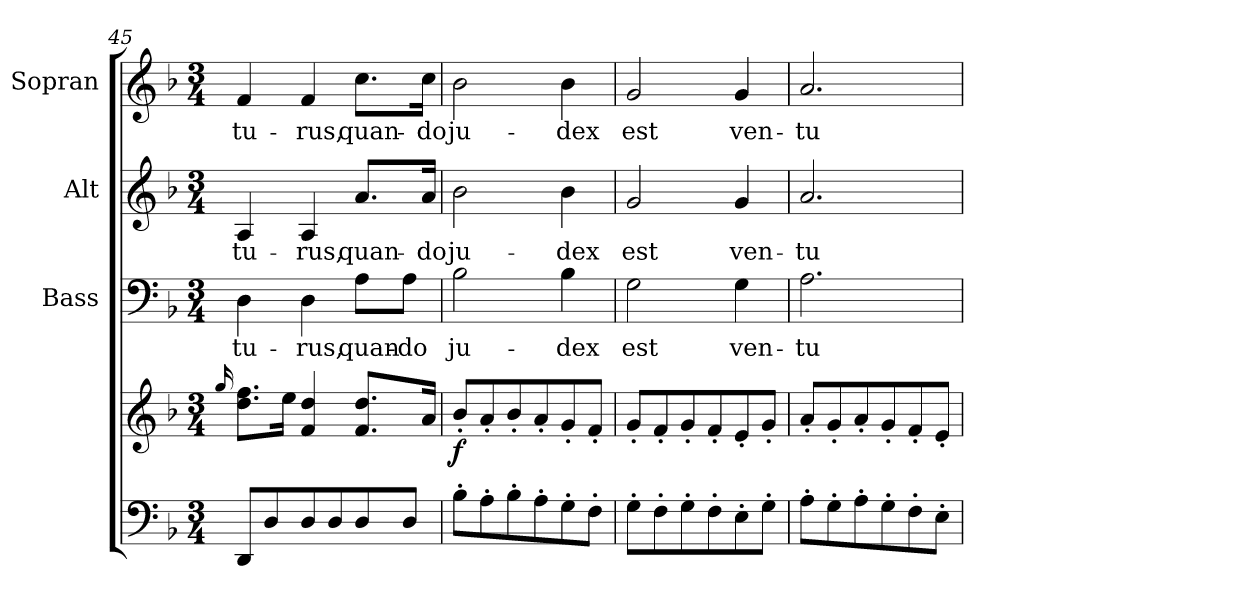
**kern	**kern	**dynam	**kern	**text	**kern	**text	**kern	**text
*part4	*part4	*part4	*part3	*part3	*part2	*part2	*part1	*part1
*staff5	*staff4	*staff4/5	*staff3	*staff3	*staff2	*staff2	*staff1	*staff1
*	*	*	*I"Bass	*	*I"Alt	*	*I"Sopran	*
*	*	*	*I'B.	*	*I'A.	*	*I'S.	*
*clefF4	*clefG2	*	*clefF4	*	*clefG2	*	*clefG2	*
*k[b-]	*k[b-]	*	*k[b-]	*	*k[b-]	*	*k[b-]	*
*F:	*F:	*	*F:	*	*F:	*	*F:	*
*M3/4	*M3/4	*	*M3/4	*	*M3/4	*	*M3/4	*
=45	=45	=45	=45	=45	=45	=45	=45	=45
.	16qqgg/	.	.	.	.	.	.	.
!	!	!	!	!LO:LY:b	!	!LO:LY:b	!	!LO:LY:b
8DD/L	8.dd\ 8.ff\L	.	4D\	-tu-	4A/	-tu-	4f/	-tu-
8D/	.	.	.	.	.	.	.	.
.	16ee\Jk	.	.	.	.	.	.	.
!	!	!	!	!LO:LY:b	!	!LO:LY:b	!	!LO:LY:b
8D/	4f/ 4dd/	.	4D\	-rus,	4A/	-rus,	4f/	-rus,
8D/	.	.	.	.	.	.	.	.
!	!	!	!	!LO:LY:b	!	!LO:LY:b	!	!LO:LY:b
8D/	8.f/ 8.dd/L	.	8A\L	quan-	8.a/L	quan-	8.cc\L	quan-
!	!	!	!	!LO:LY:b	!	!	!	!
8D/J	.	.	8A\J	-do	.	.	.	.
!	!	!	!	!	!	!LO:LY:b	!	!LO:LY:b
.	16a/Jk	.	.	.	16a/Jk	-do	16cc\Jk	-do
=46	=46	=46	=46	=46	=46	=46	=46	=46
!	!	!LO:DY:b	!	!LO:LY:b	!	!LO:LY:b	!	!LO:LY:b
8B-'>\L	8b-'</L	f	2B-\	ju-	2b-\	ju-	2b-\	ju-
8A'>\	8a'</	.	.	.	.	.	.	.
8B-'>\	8b-'</	.	.	.	.	.	.	.
8A'>\	8a'</	.	.	.	.	.	.	.
!	!	!	!	!LO:LY:b	!	!LO:LY:b	!	!LO:LY:b
8G'>\	8g'</	.	4B-\	-dex	4b-\	-dex	4b-\	-dex
8F'>\J	8f'</J	.	.	.	.	.	.	.
!!LO:LB:g=z
=47	=47	=47	=47	=47	=47	=47	=47	=47
!	!	!	!	!LO:LY:b	!	!LO:LY:b	!	!LO:LY:b
8G'>\L	8g'</L	.	2G\	est	2g/	est	2g/	est
8F'>\	8f'</	.	.	.	.	.	.	.
8G'>\	8g'</	.	.	.	.	.	.	.
8F'>\	8f'</	.	.	.	.	.	.	.
!	!	!	!	!LO:LY:b	!	!LO:LY:b	!	!LO:LY:b
8E'>\	8e'</	.	4G\	ven-	4g/	ven-	4g/	ven-
8G'>\J	8g'</J	.	.	.	.	.	.	.
=48	=48	=48	=48	=48	=48	=48	=48	=48
!	!	!	!	!LO:LY:b	!	!LO:LY:b	!	!LO:LY:b
8A'>\L	8a'</L	.	2.A\	-tu-	2.a/	-tu-	2.a/	-tu-
8G'>\	8g'</	.	.	.	.	.	.	.
8A'>\	8a'</	.	.	.	.	.	.	.
8G'>\	8g'</	.	.	.	.	.	.	.
8F'>\	8f'</	.	.	.	.	.	.	.
8E'>\J	8e'</J	.	.	.	.	.	.	.
=	=	=	=	=	=	=	=	=
*-	*-	*-	*-	*-	*-	*-	*-	*-
